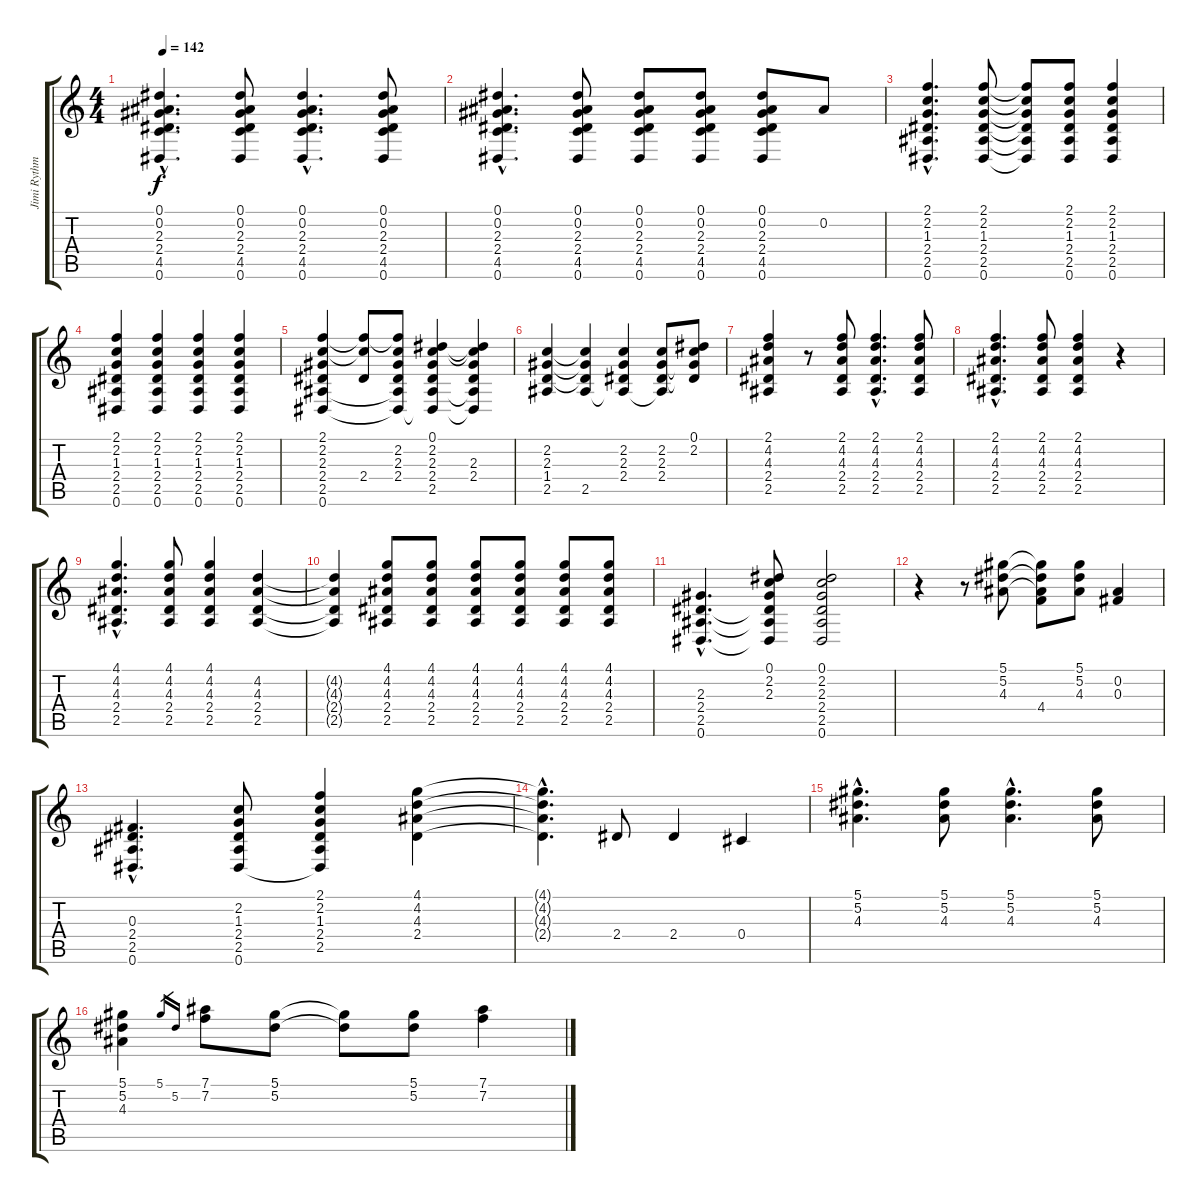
\track ("Jimi Rythmic" "Jimi Rythm") {instrument overdrivenguitar}
\staff {score tabs}
\tuning (Eb4 Bb3 Gb3 Db3 Ab2 Eb2) {hide}
\ts (4 4)
\tempo 142
\clef g2
\ks c
(0.1{hac} 0.2{hac} 2.3{hac} 2.4{hac} 4.5{hac} 0.6{hac}).4{d dy f} (0.1 0.2 2.3 2.4 4.5 0.6).8 (0.1{hac} 0.2{hac} 2.3{hac} 2.4{hac} 4.5{hac} 0.6{hac}).4{d} (0.1 0.2 2.3 2.4 4.5 0.6).8 |
(0.1{hac} 0.2{hac} 2.3{hac} 2.4{hac} 4.5{hac} 0.6{hac}).4{d} (0.1 0.2 2.3 2.4 4.5 0.6).8 (0.1 0.2 2.3 2.4 4.5 0.6).8 (0.1 0.2 2.3 2.4 4.5 0.6).8 (0.1 0.2 2.3 2.4 4.5 0.6).8 0.2.8 |
(2.1{hac} 2.2{hac} 1.3{hac} 2.4{hac} 2.5{hac} 0.6{hac}).4{d} (2.1 2.2 1.3 2.4 2.5 0.6).8 (2.1{t} 2.2{t} 1.3{t} 2.4{t} 2.5{t} 0.6{t}).8 (2.1 2.2 1.3 2.4 2.5 0.6).8 (2.1 2.2 1.3 2.4 2.5 0.6).4 |
(2.1 2.2 1.3 2.4 2.5 0.6).4 (2.1 2.2 1.3 2.4 2.5 0.6).4 (2.1 2.2 1.3 2.4 2.5 0.6).4 (2.1 2.2 1.3 2.4 2.5 0.6).4 |
(2.1 2.2 2.3 2.4 2.5 0.6).4 (2.1{t} 2.2{t} 2.4).8 (2.1{t} 2.2 2.3 2.4 2.5{t} 0.6{t}).8 (0.1 2.2 2.3 2.4 2.5 0.6{t}).4 (0.1{t} 2.2{t} 2.3 2.4 2.5{t} 0.6{t}).4 |
(2.2 2.3 1.4 2.5).4 (2.2{t} 2.3{t} 1.4{t} 2.5).4 (2.2 2.3 2.4 2.5{t}).4 (2.2 2.3 2.4 2.5{t}).8 (0.1 2.2 2.3{t} 2.4{t}).8 |
(2.1 4.2 4.3 2.4 2.5).4 r.8 (2.1 4.2 4.3 2.4 2.5).8 (2.1{hac} 4.2{hac} 4.3{hac} 2.4{hac} 2.5{hac}).4{d} (2.1 4.2 4.3 2.4 2.5).8 |
(2.1{hac} 4.2{hac} 4.3{hac} 2.4{hac} 2.5{hac}).4{d} (2.1 4.2 4.3 2.4 2.5).8 (2.1 4.2 4.3 2.4 2.5).4 r.4 |
(4.1{hac} 4.2{hac} 4.3{hac} 2.4{hac} 2.5{hac}).4{d} (4.1 4.2 4.3 2.4 2.5).8 (4.1 4.2 4.3 2.4 2.5).4 (4.2 4.3 2.4 2.5).4 |
(4.2{t} 4.3{t} 2.4{t} 2.5{t}).4 (4.1 4.2 4.3 2.4 2.5).8 (4.1 4.2 4.3 2.4 2.5).8 (4.1 4.2 4.3 2.4 2.5).8 (4.1 4.2 4.3 2.4 2.5).8 (4.1 4.2 4.3 2.4 2.5).8 (4.1 4.2 4.3 2.4 2.5).8 |
(2.3{hac} 2.4{hac} 2.5{hac} 0.6{hac}).4{d} (0.1 2.2 2.3 2.4{t} 2.5{t} 0.6{t}).8 (0.1 2.2 2.3 2.4 2.5 0.6).2 |
r.4 r.8 (5.1 5.2 4.3).8 (5.1{t} 5.2{t} 4.3{t} 4.4).8 (5.1 5.2 4.3).8 (0.2 0.3).4 |
(0.3{hac} 2.4{hac} 2.5{hac} 0.6{hac}).4{d} (2.2 1.3 2.4 2.5 0.6).8 (2.1 2.2 1.3 2.4 2.5 0.6{t}).4 (4.1 4.2 4.3 2.4).4 |
(4.1{hac t} 4.2{hac t} 4.3{hac t} 2.4{hac t}).4{d} 2.4.8 2.4.4 0.4.4 |
(5.1{hac} 5.2{hac} 4.3{hac}).4{d} (5.1 5.2 4.3).8 (5.1{hac} 5.2{hac} 4.3{hac}).4{d} (5.1 5.2 4.3).8 |
(5.1 5.2 4.3).4 5.1.16{gr} 5.2.16{gr} (7.1 7.2).8 (5.1 5.2).8 (5.1{t} 5.2{t}).8 (5.1 5.2).8 (7.1 7.2).4
